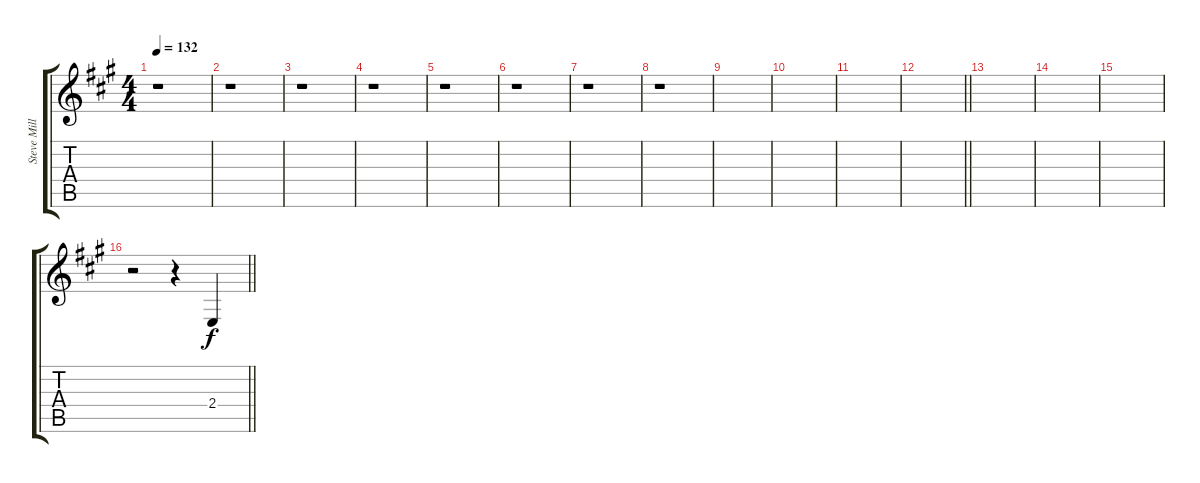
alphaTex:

\track ("Steve Miller" "Steve Mill") {instrument tenorsax}
\staff {score tabs}
\tuning (E4 B3 G3 D3 A2 E2) {hide}
\ts (4 4)
\tempo 132
\clef g2
\ks a
r.1{dy f} |
r.1 |
r.1 |
r.1 |
r.1 |
r.1 |
r.1 |
r.1 |
|
|
|
\barLineRight lightlight
|
|
|
|
\barLineRight lightlight
r.2 r.4 2.4.4
